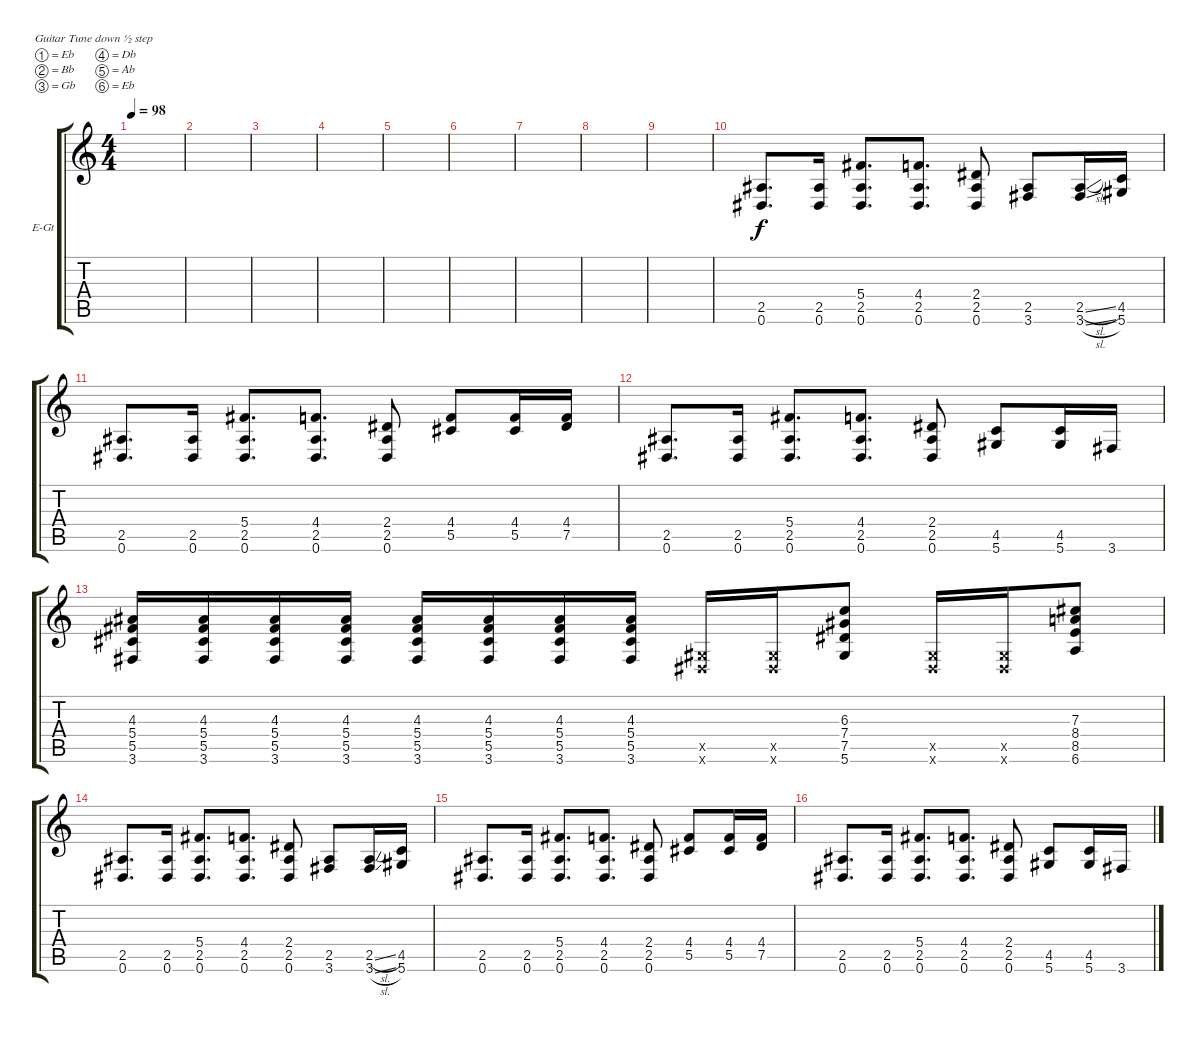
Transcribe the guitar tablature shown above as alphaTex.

\bracketExtendMode groupsimilarinstruments
\firstSystemTrackNameOrientation horizontal
\otherSystemsTrackNameOrientation horizontal
\track ("Electric Guitar 2" "E-Gt") {instrument distortionguitar}
\staff {score tabs}
\tuning (Eb4 Bb3 Gb3 Db3 Ab2 Eb2)
\ts (4 4)
\tempo 98
\clef g2
\ks c
|
|
|
|
|
|
|
|
|
(0.6 2.5).8{d} (0.6 2.5).16 (0.6 2.5 5.4).8{d} (0.6 2.5 4.4).8{d} (0.6 2.5 2.4).8 (3.6 2.5).8 (3.6{sl} 2.5{sl}).16 (5.6 4.5).16 |
(0.6 2.5).8{d} (0.6 2.5).16 (0.6 2.5 5.4).8{d} (0.6 2.5 4.4).8{d} (2.5 2.4 0.6).8 (5.5 4.4).8 (5.5 4.4).16 (7.5 4.4).16 |
(0.6 2.5).8{d} (0.6 2.5).16 (0.6 2.5 5.4).8{d} (0.6 2.5 4.4).8{d} (0.6 2.5 2.4).8 (5.6 4.5).8 (5.6 4.5).16 3.6.16 |
(3.6 5.5 5.4 4.3).16 (3.6 5.5 5.4 4.3).16 (3.6 5.5 5.4 4.3).16 (3.6 5.5 5.4 4.3).16 (3.6 5.5 5.4 4.3).16 (3.6 5.5 5.4 4.3).16 (3.6 5.5 5.4 4.3).16 (3.6 5.5 5.4 4.3).16 (0.6{x} 0.5{x}).16 (0.6{x} 0.5{x}).16 (5.6 7.5 7.4 6.3).8 (0.6{x} 0.5{x}).16 (0.6{x} 0.5{x}).16 (6.6 8.5 8.4 7.3).8 |
(0.6 2.5).8{d} (0.6 2.5).16 (0.6 2.5 5.4).8{d} (0.6 2.5 4.4).8{d} (0.6 2.5 2.4).8 (3.6 2.5).8 (3.6{sl} 2.5{sl}).16 (5.6 4.5).16 |
(0.6 2.5).8{d} (0.6 2.5).16 (0.6 2.5 5.4).8{d} (0.6 2.5 4.4).8{d} (2.5 2.4 0.6).8 (5.5 4.4).8 (5.5 4.4).16 (7.5 4.4).16 |
(0.6 2.5).8{d} (0.6 2.5).16 (0.6 2.5 5.4).8{d} (0.6 2.5 4.4).8{d} (0.6 2.5 2.4).8 (5.6 4.5).8 (5.6 4.5).16 3.6.16
